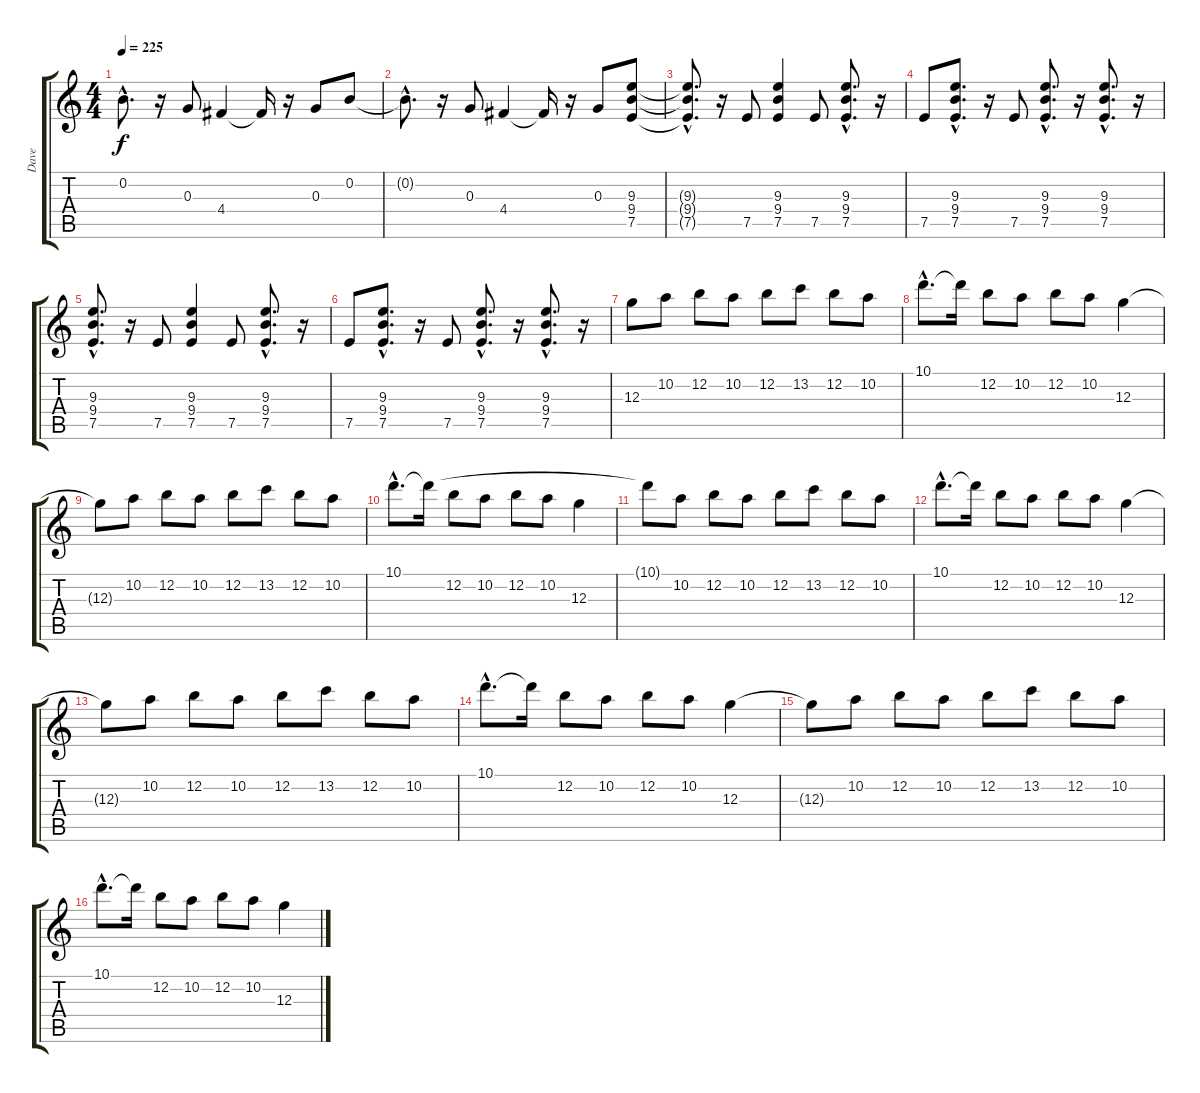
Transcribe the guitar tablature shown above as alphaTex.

\track ("Dave" "Dave") {instrument distortionguitar}
\staff {score tabs}
\tuning (E4 B3 G3 D3 A2 E2) {hide}
\ts (4 4)
\tempo 225
\clef g2
\ks c
0.2{hac t}.8{d dy f} r.16 0.3.8 4.4.4 4.4{t}.16 r.16 0.3.8 0.2.8 |
0.2{hac t}.8{d} r.16 0.3.8 4.4.4 4.4{t}.16 r.16 0.3.8 (9.3 9.4 7.5).8 |
(9.3{hac t} 9.4{hac t} 7.5{hac t}).8{d} r.16 7.5.8 (9.3 9.4 7.5).4 7.5.8 (9.3{hac} 9.4{hac} 7.5{hac}).8{d} r.16 |
7.5.8 (9.3{hac} 9.4{hac} 7.5{hac}).8{d} r.16 7.5.8 (9.3{hac} 9.4{hac} 7.5{hac}).8{d} r.16 (9.3{hac} 9.4{hac} 7.5{hac}).8{d} r.16 |
(9.3{hac} 9.4{hac} 7.5{hac}).8{d} r.16 7.5.8 (9.3 9.4 7.5).4 7.5.8 (9.3{hac} 9.4{hac} 7.5{hac}).8{d} r.16 |
7.5.8 (9.3{hac} 9.4{hac} 7.5{hac}).8{d} r.16 7.5.8 (9.3{hac} 9.4{hac} 7.5{hac}).8{d} r.16 (9.3{hac} 9.4{hac} 7.5{hac}).8{d} r.16 |
12.3.8 10.2.8 12.2.8 10.2.8 12.2.8 13.2.8 12.2.8 10.2.8 |
10.1{hac}.8{d} 10.1{t}.16 12.2.8 10.2.8 12.2.8 10.2.8 12.3.4 |
12.3{t}.8 10.2.8 12.2.8 10.2.8 12.2.8 13.2.8 12.2.8 10.2.8 |
10.1{hac}.8{d} 10.1{t}.16 12.2.8 10.2.8 12.2.8 10.2.8 12.3.4 |
10.1{t}.8 10.2.8 12.2.8 10.2.8 12.2.8 13.2.8 12.2.8 10.2.8 |
10.1{hac}.8{d} 10.1{t}.16 12.2.8 10.2.8 12.2.8 10.2.8 12.3.4 |
12.3{t}.8 10.2.8 12.2.8 10.2.8 12.2.8 13.2.8 12.2.8 10.2.8 |
10.1{hac}.8{d} 10.1{t}.16 12.2.8 10.2.8 12.2.8 10.2.8 12.3.4 |
12.3{t}.8 10.2.8 12.2.8 10.2.8 12.2.8 13.2.8 12.2.8 10.2.8 |
10.1{hac}.8{d} 10.1{t}.16 12.2.8 10.2.8 12.2.8 10.2.8 12.3.4
